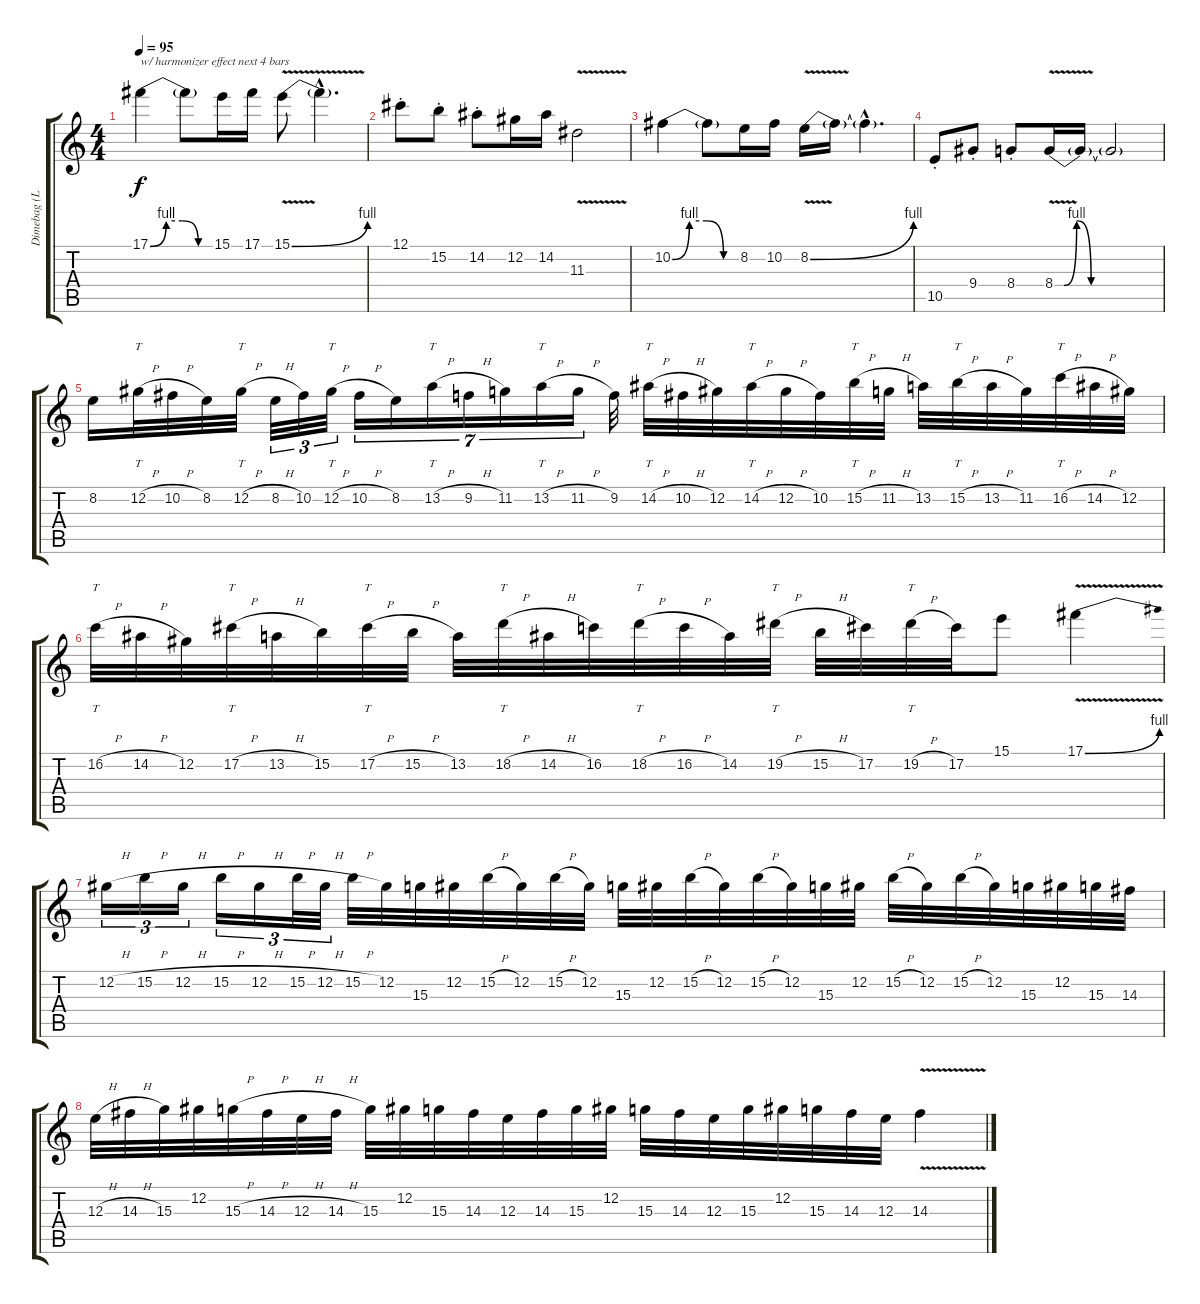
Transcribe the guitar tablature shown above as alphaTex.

\track ("Dimebag (Lead)" "Dimebag (L") {instrument distortionguitar}
\staff {score tabs}
\tuning (Db4 Ab3 E3 B2 Gb2 B1) {hide}
\ts (4 4)
\tempo 95
\clef g2
\ks c
17.1{be (custom 0 0 15 4 30 4 45 0 60 0)}.4{txt "w/ harmonizer effect next 4 bars" dy f} 17.1{t}.8 15.1.16 17.1.16 15.1{be (bend 0 0 60 4) v}.8 15.1{hac t}.4{d} |
12.1{st}.8 15.2{st}.8 14.2{st}.8 12.2.16 14.2.16 11.3{v}.2 |
10.2{be (custom 0 0 15 4 30 4 45 0 60 0)}.4 10.2{t}.8 8.2.16 10.2.16 8.2{be (bend 0 0 60 4) v}.16 8.2{t}.16 8.2{hac t}.4{d} |
10.5{st}.8 9.4{st}.8 8.4{st}.8 8.4{be (custom 0 0 5 0 12 4 20 0 60 0) v}.16 8.4{t}.16 8.4{t}.2 |
8.2.16 12.2{h}.32{tt} 10.2{h}.32 8.2.32 12.2{h}.32{tt} 8.2{h}.32{tu (3 2)} 10.2.32{tu (3 2)} 12.2{h}.32{tt tu (3 2)} 10.2{h}.16{tu (7 4)} 8.2.16{tu (7 4)} 13.2{h}.16{tt tu (7 4)} 9.2{h}.16{tu (7 4)} 11.2.16{tu (7 4)} 13.2{h}.16{tt tu (7 4)} 11.2{h}.16{tu (7 4)} 9.2.32 14.2{h}.32{tt} 10.2{h}.32 12.2.32 14.2{h}.32{tt} 12.2{h}.32 10.2.32 15.2{h}.32{tt} 11.2{h}.32 13.2.32 15.2{h}.32{tt} 13.2{h}.32 11.2.32 16.2{h}.32{tt} 14.2{h}.32 12.2.32 |
16.2{h}.32{tt} 14.2{h}.32 12.2.32 17.2{h}.32{tt} 13.2{h}.32 15.2.32 17.2{h}.32{tt} 15.2{h}.32 13.2.32 18.2{h}.32{tt} 14.2{h}.32 16.2.32 18.2{h}.32{tt} 16.2{h}.32 14.2.32 19.2{h}.32{tt} 15.2{h}.32 17.2.32 19.2{h}.32{tt} 17.2.32 15.1.8 17.1{be (bend 0 0 60 4) v}.4 |
12.2{h}.16{tu (3 2)} 15.2{h}.16{tu (3 2)} 12.2{h}.16{tu (3 2)} 15.2{h}.16{tu (3 2)} 12.2{h}.16{tu (3 2)} 15.2{h}.32{tu (3 2)} 12.2{h}.32{tu (3 2)} 15.2{h}.32 12.2.32 15.3.32 12.2.32 15.2{h}.32 12.2.32 15.2{h}.32 12.2.32 15.3.32 12.2.32 15.2{h}.32 12.2.32 15.2{h}.32 12.2.32 15.3.32 12.2.32 15.2{h}.32 12.2.32 15.2{h}.32 12.2.32 15.3.32 12.2.32 15.3.32 14.3.32 |
12.3{h}.32 14.3{h}.32 15.3.32 12.2.32 15.3{h}.32 14.3{h}.32 12.3{h}.32 14.3{h}.32 15.3.32 12.2.32 15.3.32 14.3.32 12.3.32 14.3.32 15.3.32 12.2.32 15.3.32 14.3.32 12.3.32 15.3.32 12.2.32 15.3.32 14.3.32 12.3.32 14.3{v}.4
